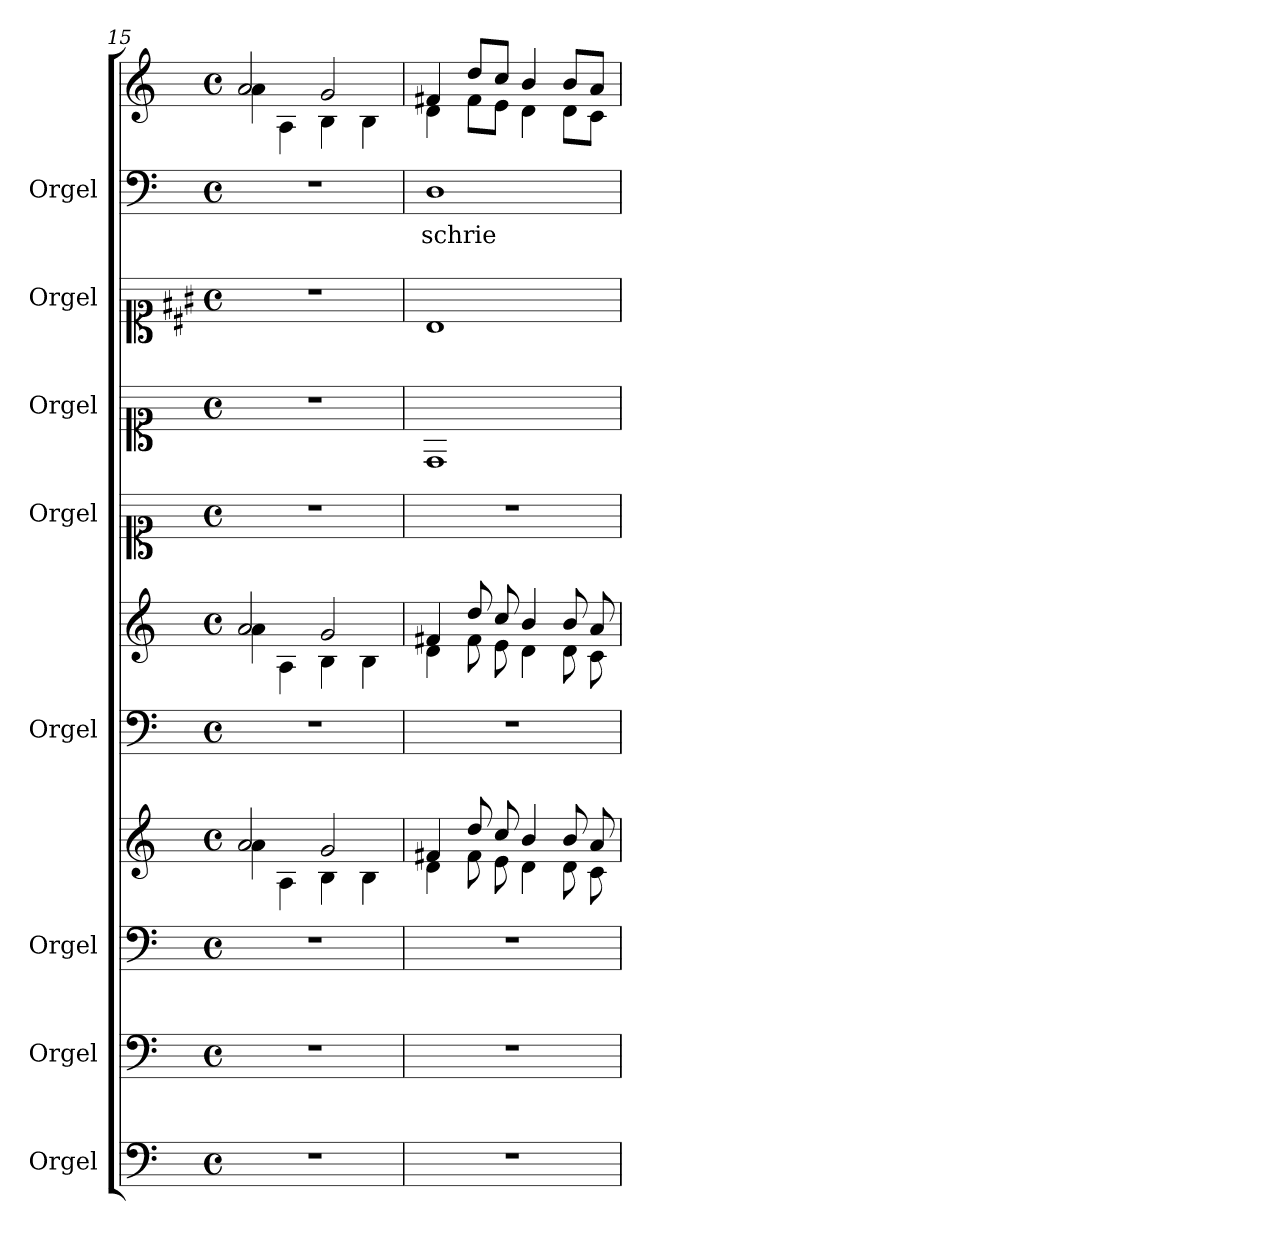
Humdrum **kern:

**kern	**kern	**kern	**kern	**kern	**kern	**kern	**kern	**kern	**kern	**text	**kern
*part8	*part7	*part6	*part6	*part5	*part5	*part4	*part3	*part2	*part1	*part1	*part1
*staff11	*staff10	*staff9	*staff8	*staff7	*staff6	*staff5	*staff4	*staff3	*staff2	*staff2	*staff1
*I"Orgel	*I"Orgel	*I"Orgel	*	*I"Orgel	*	*I"Orgel	*I"Orgel	*I"Orgel	*I"Orgel	*	*
*clefF4	*clefF4	*clefF4	*clefG2	*clefF4	*clefG2	*clefC1	*clefC1	*clefC1	*clefF4	*	*clefG2
*	*	*	*	*	*	*	*	*ITrd5c9	*	*	*
*k[]	*k[]	*k[]	*k[]	*k[]	*k[]	*k[]	*k[]	*k[]	*k[]	*	*k[]
*M4/4	*M4/4	*M4/4	*M4/4	*M4/4	*M4/4	*M4/4	*M4/4	*M4/4	*M4/4	*	*M4/4
*met(c)	*met(c)	*met(c)	*met(c)	*met(c)	*met(c)	*met(c)	*met(c)	*met(c)	*met(c)	*	*met(c)
=15	=15	=15	=15	=15	=15	=15	=15	=15	=15	=15	=15
*	*	*	*^	*	*^	*	*	*	*	*	*^
1r	1r	1r	2a/	4a\	1r	2a/	4a\	1r	1r	1r	1r	.	2a/	4a\
.	.	.	.	4A\	.	.	4A\	.	.	.	.	.	.	4A\
.	.	.	2g/	4B\	.	2g/	4B\	.	.	.	.	.	2g/	4B\
.	.	.	.	4B\	.	.	4B\	.	.	.	.	.	.	4B\
=16	=16	=16	=16	=16	=16	=16	=16	=16	=16	=16	=16	=16	=16	=16
!	!	!	!	!	!	!	!	!	!	!	!	!LO:LY:b	!	!
1r	1r	1r	4f#X/	4d\	1r	4f#X/	4d\	1r	1D	1D	1D	schrie	4f#X/	4d\
.	.	.	8dd/	8f#\	.	8dd/	8f#\	.	.	.	.	.	8dd/L	8f#\L
.	.	.	8cc/	8e\	.	8cc/	8e\	.	.	.	.	.	8cc/J	8e\J
.	.	.	4b/	4d\	.	4b/	4d\	.	.	.	.	.	4b/	4d\
.	.	.	8b/	8d\	.	8b/	8d\	.	.	.	.	.	8b/L	8d\L
.	.	.	8a/	8c\	.	8a/	8c\	.	.	.	.	.	8a/J	8c\J
*	*	*	*v	*v	*	*v	*v	*	*	*	*	*	*v	*v
=	=	=	=	=	=	=	=	=	=	=	=
*-	*-	*-	*-	*-	*-	*-	*-	*-	*-	*-	*-
